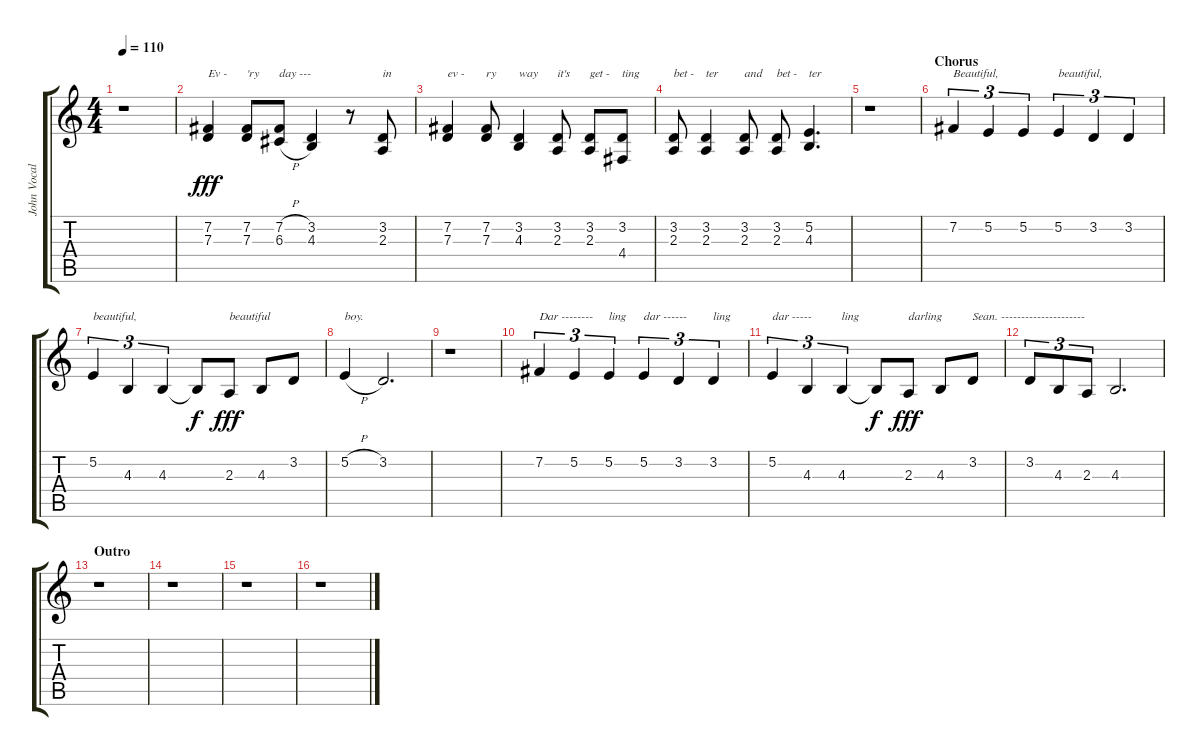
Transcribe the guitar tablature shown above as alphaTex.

\track ("John Vocals" "John Vocal") {instrument clarinet}
\staff {score tabs}
\tuning (E4 B3 G3 D3 A2 E2) {hide}
\ts (4 4)
\tempo 110
\clef g2
\ks c
r.1{dy fff} |
(7.2 7.3).4{txt "Ev -"} (7.2 7.3).8{txt "'ry"} (7.2{h} 6.3{h}).8{txt "day ---"} (3.2 4.3).4 r.8 (3.2 2.3).8{txt "in"} |
(7.2 7.3).4{txt "ev -"} (7.2 7.3).8{txt "ry"} (3.2 4.3).4{txt "way"} (3.2 2.3).8{txt "it's"} (3.2 2.3).8{txt "get -"} (3.2 4.4).8{txt "ting"} |
(3.2 2.3).8{txt "bet -"} (3.2 2.3).4{txt "ter"} (3.2 2.3).8{txt "and"} (3.2 2.3).8{txt "bet -"} (5.2 4.3).4{d txt "ter"} |
r.1 |
\section ("" "Chorus")
7.2.4{tu (3 2) txt "Beautiful,"} 5.2.4{tu (3 2)} 5.2.4{tu (3 2)} 5.2.4{tu (3 2) txt "beautiful,"} 3.2.4{tu (3 2)} 3.2.4{tu (3 2)} |
5.2.4{tu (3 2) txt "beautiful,"} 4.3.4{tu (3 2)} 4.3.4{tu (3 2)} 4.3{t}.8{dy f} 2.3.8{txt "beautiful" dy fff} 4.3.8 3.2.8 |
5.2{h}.4{txt "boy."} 3.2.2{d} |
r.1 |
7.2.4{tu (3 2) txt "Dar --------"} 5.2.4{tu (3 2)} 5.2.4{tu (3 2) txt "ling"} 5.2.4{tu (3 2) txt "dar ------"} 3.2.4{tu (3 2)} 3.2.4{tu (3 2) txt "ling"} |
5.2.4{tu (3 2) txt "dar -----"} 4.3.4{tu (3 2)} 4.3.4{tu (3 2) txt "ling"} 4.3{t}.8{dy f} 2.3.8{txt "darling" dy fff} 4.3.8 3.2.8{txt "Sean. ---------------------"} |
3.2.8{tu (3 2)} 4.3.8{tu (3 2)} 2.3.8{tu (3 2)} 4.3.2{d} |
\section ("" "Outro")
r.1 |
r.1 |
r.1 |
r.1
